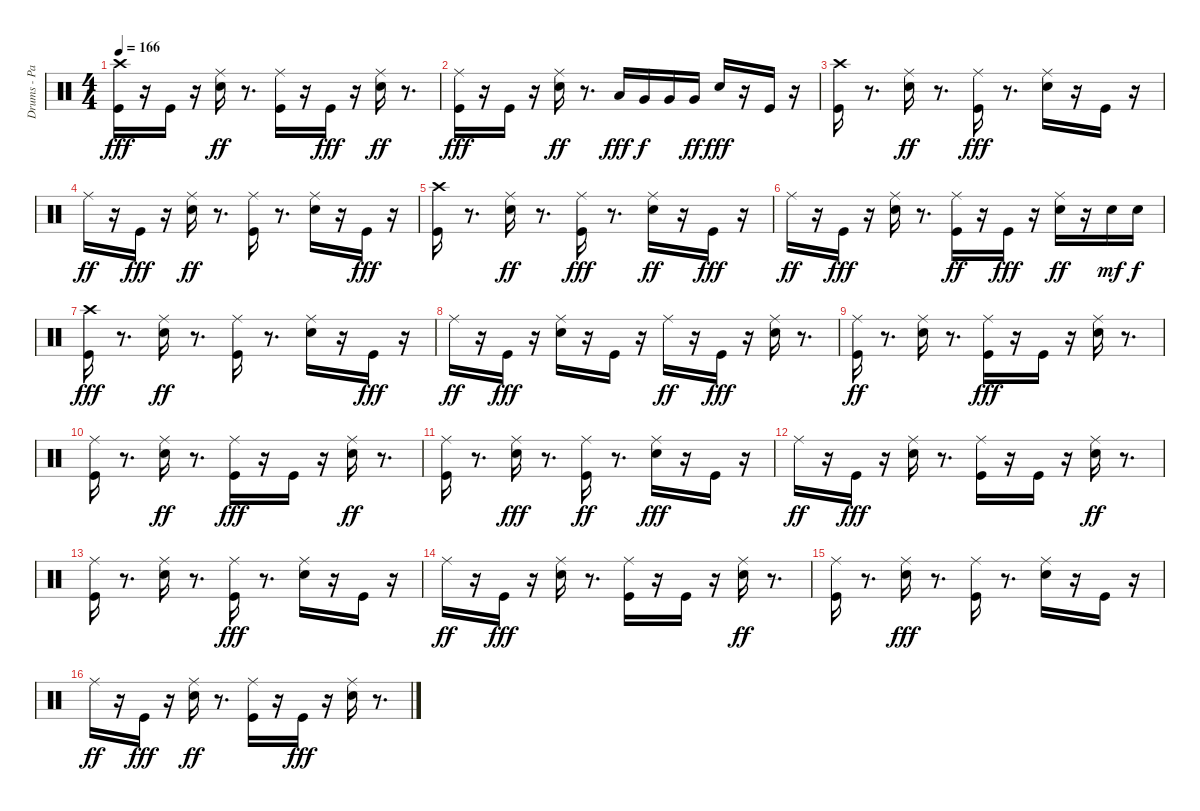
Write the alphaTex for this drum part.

\track ("Drums - Paice" "Drums - Pa") {instrument percussion}
\staff {score}
\articulation defaults
\ts (4 4)
\tempo 166
\clef neutral
\ks c
("Kick (hit)" "Crash high (hit)").16{dy fff} r.16 "Kick (hit)".16 r.16 ("Snare (hit) 2" "Ride (middle)").16{dy ff} r.8{d} ("Kick (hit)" "Ride (middle)").16 r.16 "Kick (hit)".16{dy fff} r.16 ("Snare (hit) 2" "Ride (middle)").16{dy ff} r.8{d} |
("Ride (middle)" "Kick (hit)").16{dy fff} r.16 "Kick (hit)".16 r.16 ("Snare (hit) 2" "Ride (middle)").16{dy ff} r.8{d} "Low Tom (hit)".16{dy fff} "Very Low Tom (hit)".16{dy f} "Very Low Tom (hit)".16 "Very Low Tom (hit)".16{dy ff} "Snare (hit) 2".16{dy fff} r.16 "Kick (hit)".16 r.16 |
("Kick (hit)" "Crash high (hit)").16 r.8{d} ("Snare (hit) 2" "Ride (middle)").16{dy ff} r.8{d} ("Ride (middle)" "Kick (hit)").16{dy fff} r.8{d} ("Ride (middle)" "Snare (hit) 2").16 r.16 "Kick (hit)".16 r.16 |
"Ride (middle)".16{dy ff} r.16 "Kick (hit)".16{dy fff} r.16 ("Snare (hit) 2" "Ride (middle)").16{dy ff} r.8{d} ("Kick (hit)" "Ride (middle)").16 r.8{d} ("Snare (hit) 2" "Ride (middle)").16 r.16 "Kick (hit)".16{dy fff} r.16 |
("Kick (hit)" "Crash high (hit)").16 r.8{d} ("Snare (hit) 2" "Ride (middle)").16{dy ff} r.8{d} ("Ride (middle)" "Kick (hit)").16{dy fff} r.8{d} ("Snare (hit) 2" "Ride (middle)").16{dy ff} r.16 "Kick (hit)".16{dy fff} r.16 |
"Ride (middle)".16{dy ff} r.16 "Kick (hit)".16{dy fff} r.16 ("Ride (middle)" "Snare (hit) 2").16 r.8{d} ("Kick (hit)" "Ride (middle)").16{dy ff} r.16 "Kick (hit)".16{dy fff} r.16 ("Snare (hit) 2" "Ride (middle)").16{dy ff} r.16 "Snare (hit) 2".16{dy mf} "Snare (hit) 2".16{dy f} |
("Kick (hit)" "Crash high (hit)").16{dy fff} r.8{d} ("Snare (hit) 2" "Ride (middle)").16{dy ff} r.8{d} ("Kick (hit)" "Ride (middle)").16 r.8{d} ("Snare (hit) 2" "Ride (middle)").16 r.16 "Kick (hit)".16{dy fff} r.16 |
"Ride (middle)".16{dy ff} r.16 "Kick (hit)".16{dy fff} r.16 ("Ride (middle)" "Snare (hit) 2").16 r.16 "Kick (hit)".16 r.16 "Ride (middle)".16{dy ff} r.16 "Kick (hit)".16{dy fff} r.16 ("Ride (middle)" "Snare (hit) 2").16 r.8{d} |
("Kick (hit)" "Ride (middle)").16{dy ff} r.8{d} ("Snare (hit) 2" "Ride (middle)").16 r.8{d} ("Ride (middle)" "Kick (hit)").16{dy fff} r.16 "Kick (hit)".16 r.16 ("Ride (middle)" "Snare (hit) 2").16 r.8{d} |
("Ride (middle)" "Kick (hit)").16 r.8{d} ("Snare (hit) 2" "Ride (middle)").16{dy ff} r.8{d} ("Ride (middle)" "Kick (hit)").16{dy fff} r.16 "Kick (hit)".16 r.16 ("Snare (hit) 2" "Ride (middle)").16{dy ff} r.8{d} |
("Kick (hit)" "Ride (middle)").16 r.8{d} ("Ride (middle)" "Snare (hit) 2").16{dy fff} r.8{d} ("Kick (hit)" "Ride (middle)").16{dy ff} r.8{d} ("Ride (middle)" "Snare (hit) 2").16{dy fff} r.16 "Kick (hit)".16 r.16 |
"Ride (middle)".16{dy ff} r.16 "Kick (hit)".16{dy fff} r.16 ("Ride (middle)" "Snare (hit) 2").16 r.8{d} ("Ride (middle)" "Kick (hit)").16 r.16 "Kick (hit)".16 r.16 ("Snare (hit) 2" "Ride (middle)").16{dy ff} r.8{d} |
("Kick (hit)" "Ride (middle)").16 r.8{d} ("Snare (hit) 2" "Ride (middle)").16 r.8{d} ("Ride (middle)" "Kick (hit)").16{dy fff} r.8{d} ("Ride (middle)" "Snare (hit) 2").16 r.16 "Kick (hit)".16 r.16 |
"Ride (middle)".16{dy ff} r.16 "Kick (hit)".16{dy fff} r.16 ("Ride (middle)" "Snare (hit) 2").16 r.8{d} ("Ride (middle)" "Kick (hit)").16 r.16 "Kick (hit)".16 r.16 ("Snare (hit) 2" "Ride (middle)").16{dy ff} r.8{d} |
("Kick (hit)" "Ride (middle)").16 r.8{d} ("Ride (middle)" "Snare (hit) 2").16{dy fff} r.8{d} ("Ride (middle)" "Kick (hit)").16 r.8{d} ("Ride (middle)" "Snare (hit) 2").16 r.16 "Kick (hit)".16 r.16 |
"Ride (middle)".16{dy ff} r.16 "Kick (hit)".16{dy fff} r.16 ("Snare (hit) 2" "Ride (middle)").16{dy ff} r.8{d} ("Kick (hit)" "Ride (middle)").16 r.16 "Kick (hit)".16{dy fff} r.16 ("Ride (middle)" "Snare (hit) 2").16 r.8{d}
